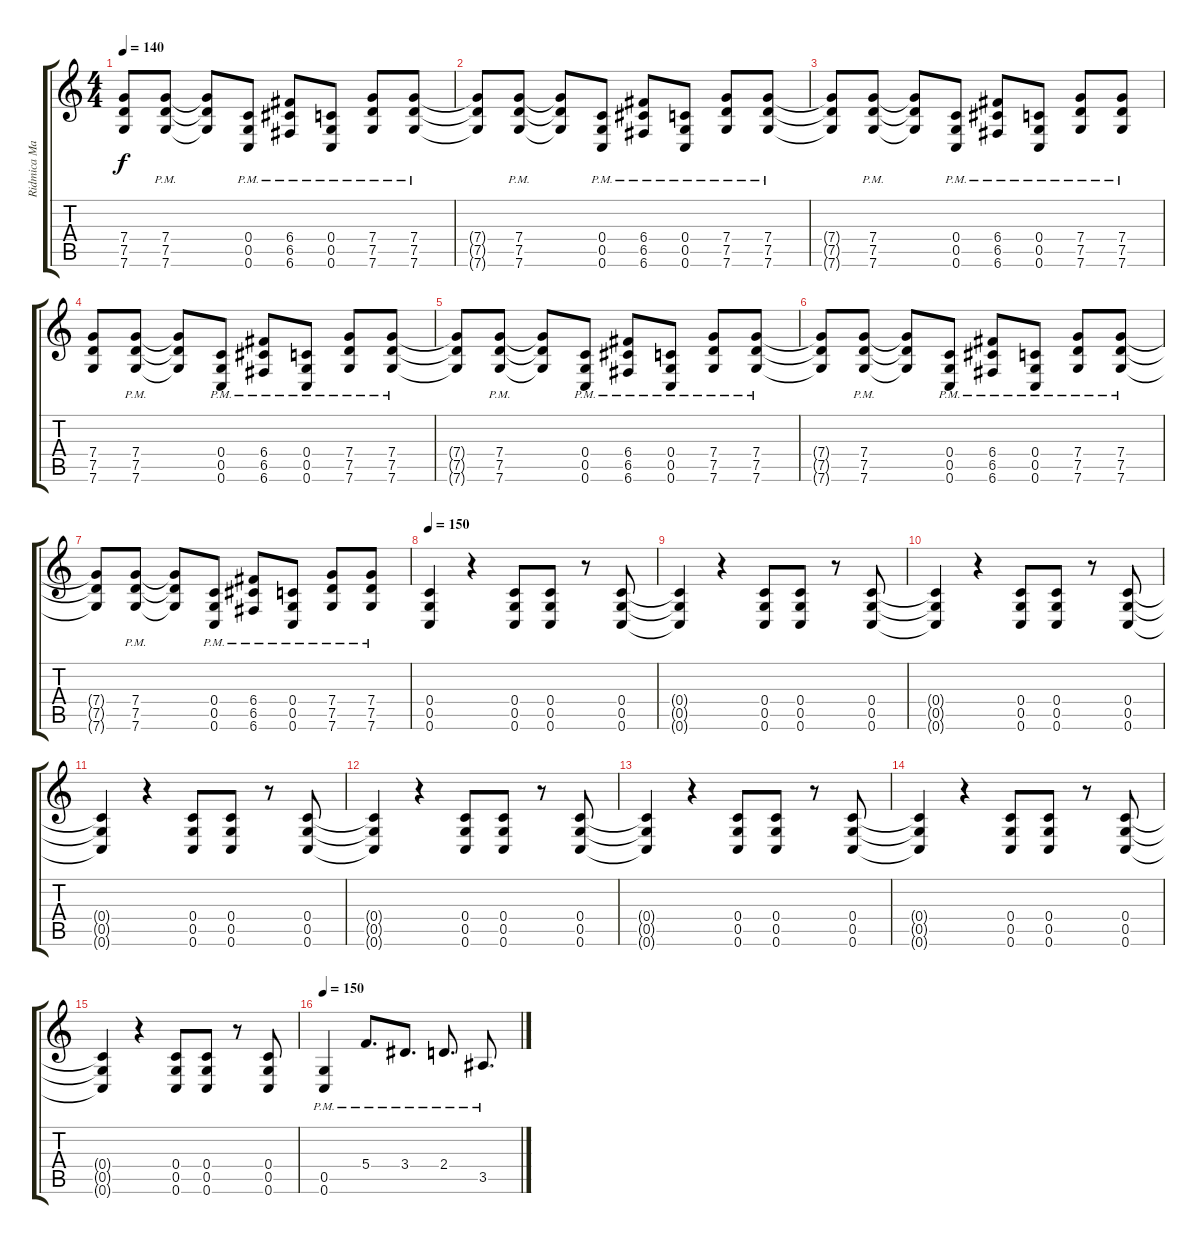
\track ("Ridmica Mateo" "Ridmica Ma") {instrument overdrivenguitar}
\staff {score tabs}
\tuning (D4 A3 F3 C3 G2 C2) {hide}
\ts (4 4)
\tempo 140
\clef g2
\ks c
(7.4{t} 7.5{t} 7.6{t}).8{dy f} (7.4{pm} 7.5{pm} 7.6{pm}).8 (7.4{t} 7.5{t} 7.6{t}).8 (0.4{pm} 0.5{pm} 0.6{pm}).8 (6.4{pm} 6.5{pm} 6.6{pm}).8 (0.4{pm} 0.5{pm} 0.6{pm}).8 (7.4{pm} 7.5{pm} 7.6{pm}).8 (7.4{pm} 7.5{pm} 7.6{pm}).8 |
(7.4{t} 7.5{t} 7.6{t}).8 (7.4{pm} 7.5{pm} 7.6{pm}).8 (7.4{t} 7.5{t} 7.6{t}).8 (0.4{pm} 0.5{pm} 0.6{pm}).8 (6.4{pm} 6.5{pm} 6.6{pm}).8 (0.4{pm} 0.5{pm} 0.6{pm}).8 (7.4{pm} 7.5{pm} 7.6{pm}).8 (7.4{pm} 7.5{pm} 7.6{pm}).8 |
(7.4{t} 7.5{t} 7.6{t}).8 (7.4{pm} 7.5{pm} 7.6{pm}).8 (7.4{t} 7.5{t} 7.6{t}).8 (0.4{pm} 0.5{pm} 0.6{pm}).8 (6.4{pm} 6.5{pm} 6.6{pm}).8 (0.4{pm} 0.5{pm} 0.6{pm}).8 (7.4{pm} 7.5{pm} 7.6{pm}).8 (7.4{pm} 7.5{pm} 7.6{pm}).8 |
(7.4 7.5 7.6).8 (7.4{pm} 7.5{pm} 7.6{pm}).8 (7.4{t} 7.5{t} 7.6{t}).8 (0.4{pm} 0.5{pm} 0.6{pm}).8 (6.4{pm} 6.5{pm} 6.6{pm}).8 (0.4{pm} 0.5{pm} 0.6{pm}).8 (7.4{pm} 7.5{pm} 7.6{pm}).8 (7.4{pm} 7.5{pm} 7.6{pm}).8 |
(7.4{t} 7.5{t} 7.6{t}).8 (7.4{pm} 7.5{pm} 7.6{pm}).8 (7.4{t} 7.5{t} 7.6{t}).8 (0.4{pm} 0.5{pm} 0.6{pm}).8 (6.4{pm} 6.5{pm} 6.6{pm}).8 (0.4{pm} 0.5{pm} 0.6{pm}).8 (7.4{pm} 7.5{pm} 7.6{pm}).8 (7.4{pm} 7.5{pm} 7.6{pm}).8 |
(7.4{t} 7.5{t} 7.6{t}).8 (7.4{pm} 7.5{pm} 7.6{pm}).8 (7.4{t} 7.5{t} 7.6{t}).8 (0.4{pm} 0.5{pm} 0.6{pm}).8 (6.4{pm} 6.5{pm} 6.6{pm}).8 (0.4{pm} 0.5{pm} 0.6{pm}).8 (7.4{pm} 7.5{pm} 7.6{pm}).8 (7.4{pm} 7.5{pm} 7.6{pm}).8 |
(7.4{t} 7.5{t} 7.6{t}).8 (7.4{pm} 7.5{pm} 7.6{pm}).8 (7.4{t} 7.5{t} 7.6{t}).8 (0.4{pm} 0.5{pm} 0.6{pm}).8 (6.4{pm} 6.5{pm} 6.6{pm}).8 (0.4{pm} 0.5{pm} 0.6{pm}).8 (7.4{pm} 7.5{pm} 7.6{pm}).8 (7.4{pm} 7.5{pm} 7.6{pm}).8 |
\tempo 150
(0.4 0.5 0.6).4 r.4 (0.4 0.5 0.6).8 (0.4 0.5 0.6).8 r.8 (0.4 0.5 0.6).8 |
(0.4{t} 0.5{t} 0.6{t}).4 r.4 (0.4 0.5 0.6).8 (0.4 0.5 0.6).8 r.8 (0.4 0.5 0.6).8 |
(0.4{t} 0.5{t} 0.6{t}).4 r.4 (0.4 0.5 0.6).8 (0.4 0.5 0.6).8 r.8 (0.4 0.5 0.6).8 |
(0.4{t} 0.5{t} 0.6{t}).4 r.4 (0.4 0.5 0.6).8 (0.4 0.5 0.6).8 r.8 (0.4 0.5 0.6).8 |
(0.4{t} 0.5{t} 0.6{t}).4 r.4 (0.4 0.5 0.6).8 (0.4 0.5 0.6).8 r.8 (0.4 0.5 0.6).8 |
(0.4{t} 0.5{t} 0.6{t}).4 r.4 (0.4 0.5 0.6).8 (0.4 0.5 0.6).8 r.8 (0.4 0.5 0.6).8 |
(0.4{t} 0.5{t} 0.6{t}).4 r.4 (0.4 0.5 0.6).8 (0.4 0.5 0.6).8 r.8 (0.4 0.5 0.6).8 |
(0.4{t} 0.5{t} 0.6{t}).4 r.4 (0.4 0.5 0.6).8 (0.4 0.5 0.6).8 r.8 (0.4 0.5 0.6).8 |
\tempo 150
(0.5{pm} 0.6{pm}).4 5.4{pm}.8{d} 3.4{pm}.8{d} 2.4{pm}.8{d} 3.5{pm}.8{d}
